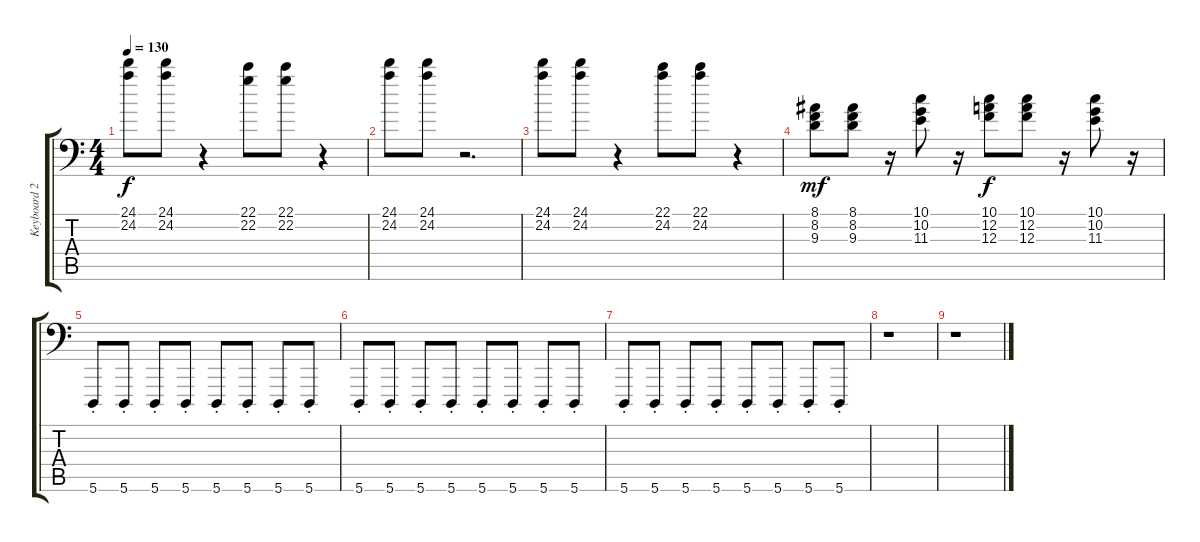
\track ("Keyboard 2" "Keyboard 2") {instrument stringensemble1}
\staff {score tabs}
\tuning (D4 A3 F3 C3 G2 A0) {hide}
\ts (4 4)
\tempo 130
\clef f4
\ks c
(24.1 24.2).8{dy f volume 13 instrument stringensemble1} (24.1 24.2).8 r.4 (22.1 22.2).8 (22.1 22.2).8 r.4 |
(24.1 24.2).8{volume 13 instrument stringensemble1} (24.1 24.2).8 r.2{d} |
(24.1 24.2).8{volume 13 instrument stringensemble1} (24.1 24.2).8 r.4 (22.1 24.2).8 (22.1 24.2).8 r.4 |
(8.1 8.2 9.3).8{dy mf} (8.1 8.2 9.3).8 r.16 (10.1 10.2 11.3).8 r.16 (10.1 12.2 12.3).8{dy f} (10.1 12.2 12.3).8 r.16 (10.1 10.2 11.3).8 r.16 |
5.6{st}.8{volume 13 instrument synthbass2} 5.6{st}.8 5.6{st}.8 5.6{st}.8 5.6{st}.8 5.6{st}.8 5.6{st}.8 5.6{st}.8 |
5.6{st}.8{volume 13 instrument synthbass2} 5.6{st}.8 5.6{st}.8 5.6{st}.8 5.6{st}.8 5.6{st}.8 5.6{st}.8 5.6{st}.8 |
5.6{st}.8{volume 13 instrument synthbass2} 5.6{st}.8 5.6{st}.8 5.6{st}.8 5.6{st}.8 5.6{st}.8 5.6{st}.8 5.6{st}.8 |
r.1 |
r.1
